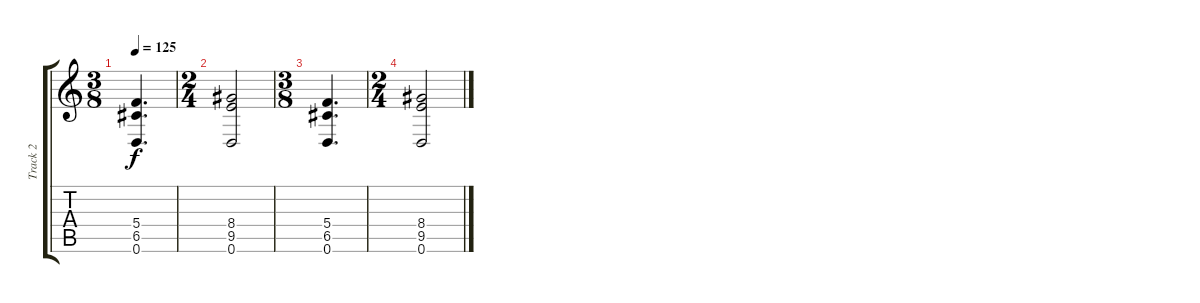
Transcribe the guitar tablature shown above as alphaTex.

\track ("Track 2" "Track 2") {instrument distortionguitar}
\staff {score tabs}
\tuning (D4 A3 F3 C3 G2 D2) {hide}
\ts (3 8)
\tempo 125
\clef g2
\ks c
(5.4 6.5 0.6).4{d dy f volume 0} |
\ts (2 4)
(8.4 9.5 0.6).2 |
\ts (3 8)
(5.4 6.5 0.6).4{d} |
\ts (2 4)
(8.4 9.5 0.6).2
